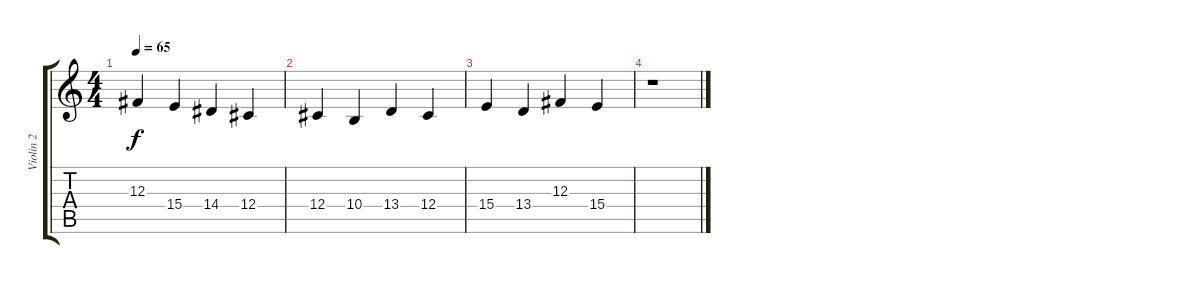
\track ("Violin 2" "Violin 2") {instrument violin}
\staff {score tabs}
\tuning (Eb4 Bb3 Gb3 Db3 Ab2 Eb2) {hide}
\ts (4 4)
\tempo 65
\clef g2
\ks c
12.3.4{dy f} 15.4.4 14.4.4 12.4.4 |
12.4.4 10.4.4 13.4.4 12.4.4 |
15.4.4 13.4.4 12.3.4 15.4.4 |
r.1
